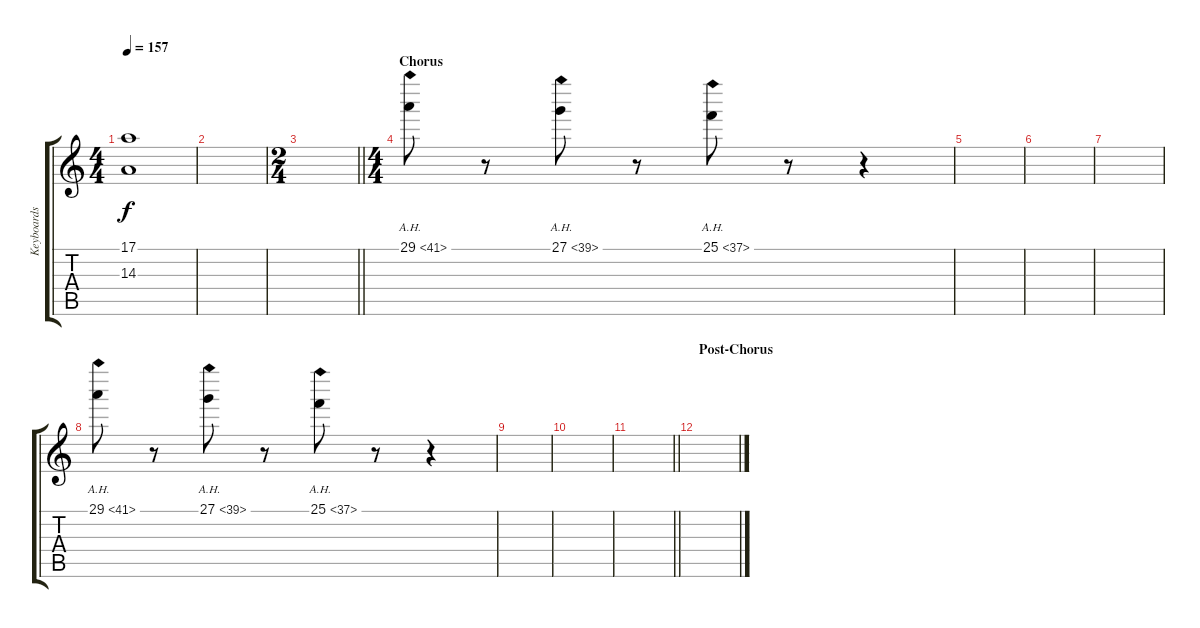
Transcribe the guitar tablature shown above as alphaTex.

\track ("Keyboards" "Keyboards") {instrument rockorgan}
\staff {score tabs}
\tuning (E4 B3 G3 D3 A2 E2) {hide}
\ts (4 4)
\tempo 157
\clef g2
\ks c
(17.1 14.3).1{dy f} |
|
\ts (2 4)
\barLineRight lightlight
|
\ts (4 4)
\section ("" "Chorus")
29.1{ah 12}.8{volume 7} r.8 27.1{ah 12}.8 r.8 25.1{ah 12}.8 r.8 r.4 |
|
|
|
29.1{ah 12}.8 r.8 27.1{ah 12}.8 r.8 25.1{ah 12}.8 r.8 r.4 |
|
|
\barLineRight lightlight
|
\section ("" "Post-Chorus")
